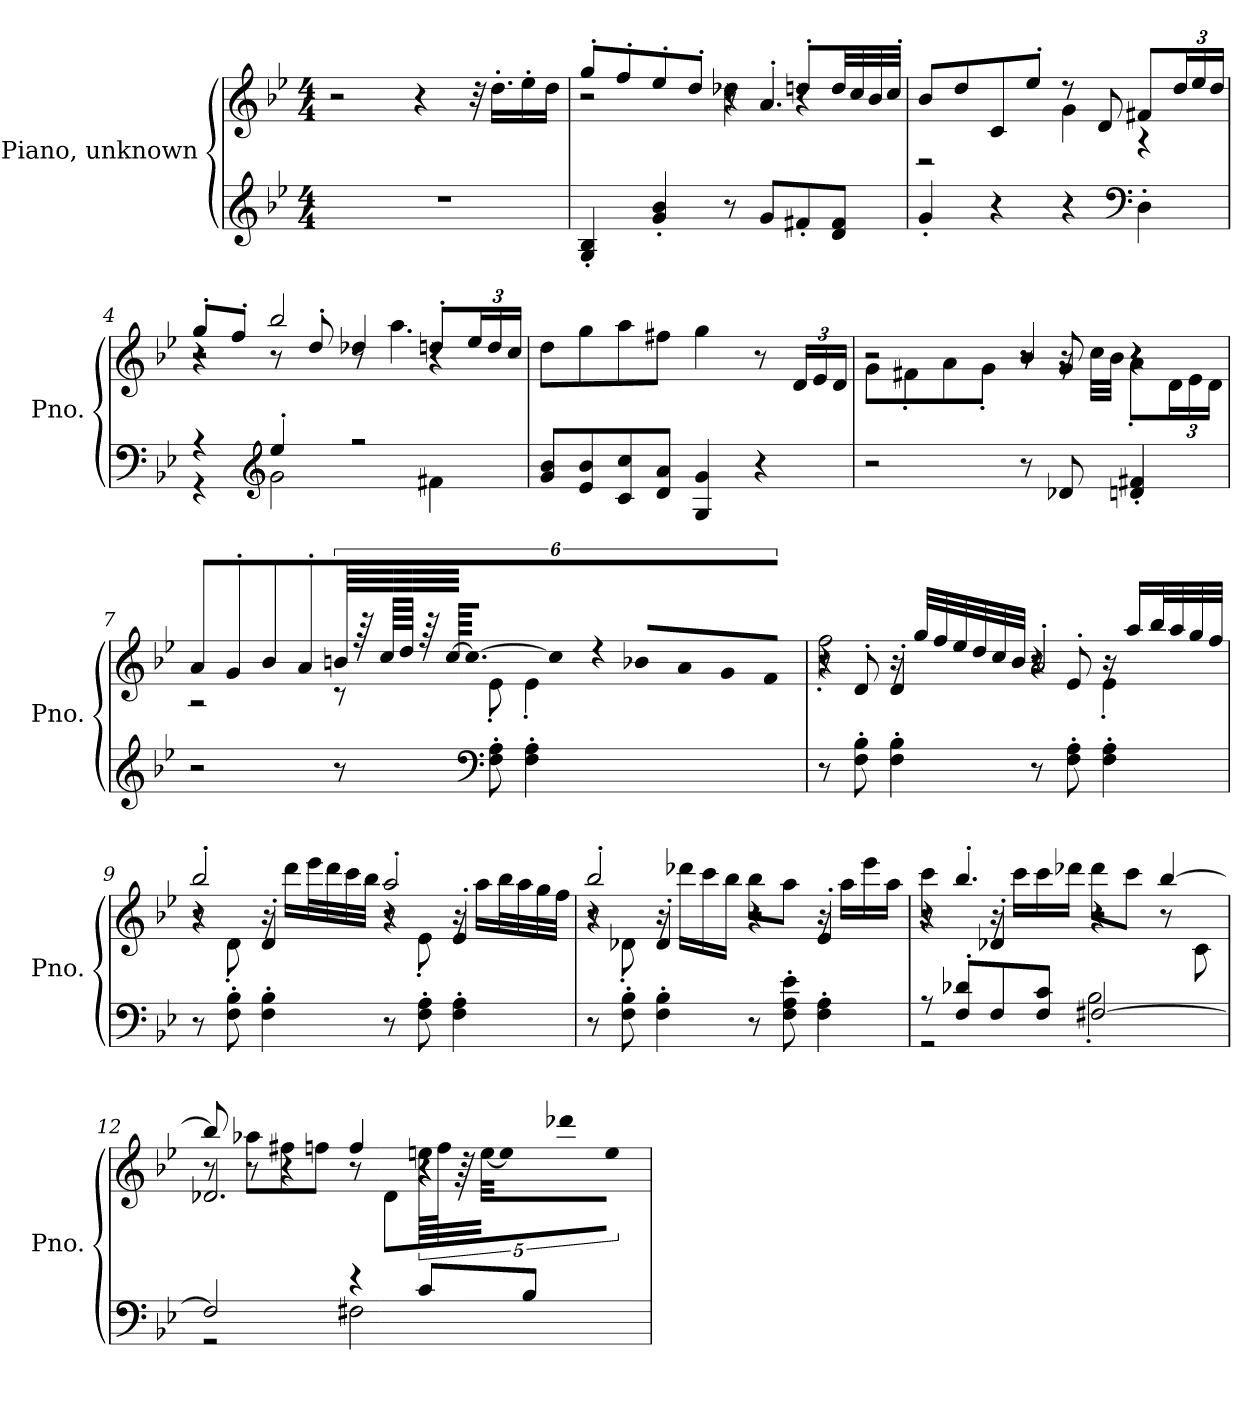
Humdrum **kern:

**kern	**kern
*part1	*part1
*staff2	*staff1
*I"Piano, unknown	*
*I'Pno.	*
*clefG2	*clefG2
*k[b-e-]	*k[b-e-]
*M4/4	*M4/4
*MM120	*MM120
=1	=1
1r	2r
.	4r
.	32r
.	16.dd'\LL
.	16ee-'\
.	16dd\JJ
=2	=2
*	*^
*	*	*^
4G/' 4B-/'	8gg'/L	2r	2r
.	8ff'/	.	.
4g/' 4b-/'	8ee-'/	.	.
.	8dd'/J	.	.
8r	4r	4dd-X\	8r
8g/L	.	.	4.a'/
8f#X'/	8ddn'/L	4r	.
8d/ 8f#/J	32dd/LL	.	.
.	32cc/	.	.
.	32b-/	.	.
.	32cc'/JJJ	.	.
*	*	*v	*v
=3	=3	=3
4g'/	8b-/L	2r
.	8dd/	.
4r	8c/	.
.	8ee-'/J	.
4r	8r	4g\
.	8d/	.
*clefF4	*	*
4D'\	8f#X/L	4r
*	*Xbrackettup	*
.	24dd/L	.
.	24ee-/	.
.	24dd/JJ	.
!!LO:LB:g=z
=4	=4	=4
*^	*	*^
4r	4r	4r	2r	8gg'/L
.	.	.	.	8ff'/J
*clefG2	*	*	*	*
4ee-'/	2g\	2bb-/	.	8r
.	.	.	.	8dd'/
2r	.	.	8r	4dd-X/
.	.	.	4.aa\	.
.	4f#X\	4r	.	8ddn'/L
.	.	.	.	24ee-/L
.	.	.	.	24dd/
.	.	.	.	24cc/JJ
*v	*v	*	*	*
*	*v	*v	*v
=5	=5
8g/ 8b-/L	8dd\L
8e-/ 8b-/	8gg\
8c/ 8cc/	8aa\
8d/ 8a/J	8ff#X\J
4G/ 4g/	4gg\
4r	8r
.	24d/LL
.	24e-/
.	24d/JJ
=6	=6
*	*^
*	*	*^
2r	2r	8g\L	2r
.	.	8f#X'\	.
.	.	8a\	.
.	.	8g'\J	.
8r	4b-/	8r	8r
8d-X/	.	16r	8g/
.	.	32cc\LLL	.
.	.	32b-\JJJ	.
4dn/' 4f#X/'	4r	8a'\L	4r
.	.	24d\L	.
.	.	24e-\	.
.	.	24d\JJ	.
*	*	*v	*v
!!LO:LB:g=z
=7	=7	=7
2r	8a/L	2r
.	8g'/	.
.	8b-/	.
.	8a'/	.
*	*brackettup	*
8r	96bn/Jkkk	8r
.	96r	.
.	96cc/LLLL	.
.	96dd/JJJJ	.
.	96r	.
.	[96cc/KKKL	.
.	8.cc/J_	.
*clefF4	*	*
8F\' 8A\'	.	8e-'\
4F\' 4A\'	16cc/]	4e-'\
.	16r	.
.	32b-X/LLL	.
.	32a/	.
.	32g/	.
.	32f/JJJ	.
=8	=8	=8
*	*	*^
8r	8r	2ff'\	4r
8F\' 8B-\'	8d'/	.	.
4F\' 4B-\'	16r	.	4d'/
.	32gg/LLL	.	.
.	32ff/	.	.
.	32ee-/	.	.
.	32dd/	.	.
.	32cc/	.	.
.	32b-/JJJ	.	.
8r	8r	4r	2a'/
8F\' 8A\'	8e-'/	.	.
4F\' 4A\'	16r	4e-'\	.
.	16aa/LL	.	.
.	32bb-/L	.	.
.	32aa/	.	.
.	32gg/	.	.
.	32ff/JJJ	.	.
!!LO:LB:g=z	!!	!!
=9	=9	=9	=9
8r	2bb-'/	8r	4r
8F\' 8B-\'	.	8d'\	.
4F\' 4B-\'	.	16r	4d'/
.	.	16ddd\LL	.
.	.	32eee-\L	.
.	.	32ddd\	.
.	.	32ccc\	.
.	.	32bb-\JJJ	.
8r	2aa'/	8r	4r
8F\' 8A\'	.	8e-'\	.
4F\' 4A\'	.	16r	4e-'/
.	.	16aa\LL	.
.	.	32bb-\L	.
.	.	32aa\	.
.	.	32gg\	.
.	.	32ff\JJJ	.
=10	=10	=10	=10
8r	2bb-'/	8r	4r
8F\' 8B-\'	.	8d-X'\	.
4F\' 4B-\'	.	16r	4d-'/
.	.	16ddd-X\LL	.
.	.	16ccc\	.
.	.	16bb-\JJ	.
8r	2r	8bb-\L	4r
8F\' 8A\' 8e-\'	.	8aa\J	.
4F\' 4A\'	.	16r	4e-'/
.	.	16aa\LL	.
.	.	16eee-\	.
.	.	16aa\JJ	.
!!LO:LB:g=z	!!	!!
=11	=11	=11	=11
*^	*	*	*
8r	2r	8r	4ccc'\	4r
8F/' 8d-X/'L	.	4.bb-'/	.	.
8F/	.	.	16r	4d-X'/
.	.	.	16ccc\LL	.
8F/ 8c/J	.	.	16ccc\	.
.	.	.	16ddd-X\JJ	.
[2F#X/	2B-'\	4r	8ddd-\L	2r
.	.	.	8ccc\J	.
.	.	[4bb-/	8r	.
.	.	.	8c\	.
=12	=12	=12	=12	=12
2F#/]	2r	8bb-/]	8r	2.d-X/
.	.	8r	8aa-X\L	.
.	.	4r	8ff#X\	.
.	.	.	8ffn\J	.
4r	2F#X\	4ff/	8r	.
.	.	.	8d-\L	.
8c/L	.	4r	80een\LLL	4r
.	.	.	80ff\JJJJ	.
.	.	.	80r	.
.	.	.	[40ee\KLL	.
.	.	.	16ee\]	.
8B-/J	.	.	16ddd-X\	.
.	.	.	16ee\JJ	.
*v	*v	*	*	*
*	*v	*v	*v
=	=
*-	*-
